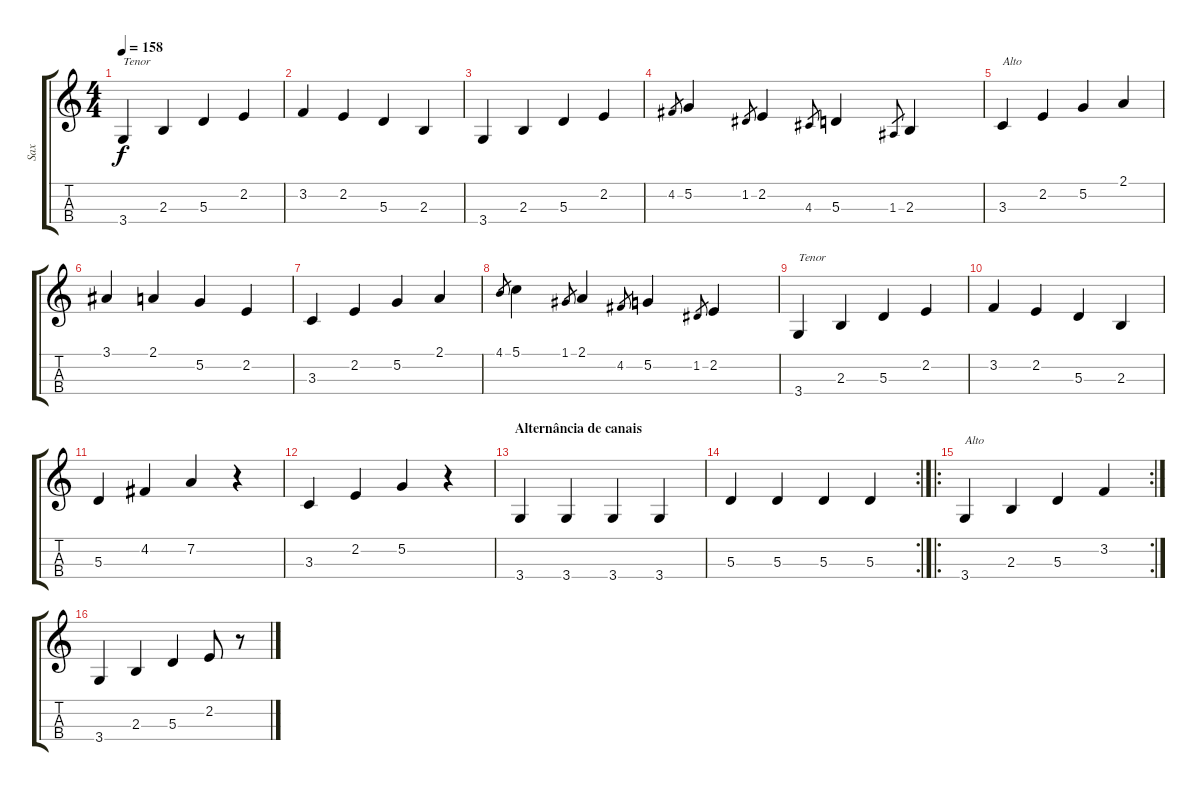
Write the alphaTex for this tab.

\track ("Sax" "Sax") {instrument tenorsax}
\staff {score tabs}
\tuning (G4 D4 A3 E3) {hide}
\ts (4 4)
\tempo 158
\clef g2
\ks c
3.4.4{txt "Tenor" dy f balance 3 instrument tenorsax} 2.3.4 5.3.4 2.2.4 |
3.2.4 2.2.4 5.3.4 2.3.4 |
3.4.4 2.3.4 5.3.4 2.2.4 |
4.2.8{gr} 5.2.4 1.2.8{gr} 2.2.4 4.3.8{gr} 5.3.4 1.3.8{gr} 2.3.4 |
3.3.4{txt "Alto" instrument altosax} 2.2.4 5.2.4 2.1.4 |
3.1.4 2.1.4 5.2.4 2.2.4 |
3.3.4 2.2.4 5.2.4 2.1.4 |
4.1.8{gr} 5.1.4 1.1.8{gr} 2.1.4 4.2.8{gr} 5.2.4 1.2.8{gr} 2.2.4 |
3.4.4{txt "Tenor" instrument tenorsax} 2.3.4 5.3.4 2.2.4 |
3.2.4 2.2.4 5.3.4 2.3.4 |
5.3.4 4.2.4 7.2.4 r.4 |
3.3.4 2.2.4 5.2.4 r.4 |
\section ("" "Alternância de canais")
3.4.4{balance 0} 3.4.4{balance 2} 3.4.4{balance 4} 3.4.4{balance 6} |
\rc 2
5.3.4{balance 8} 5.3.4{balance 10} 5.3.4{balance 12} 5.3.4{balance 14} |
\ro
\rc 2
3.4.4{txt "Alto" balance 3 instrument altosax} 2.3.4 5.3.4 3.2.4 |
3.4.4 2.3.4 5.3.4 2.2.8 r.8
